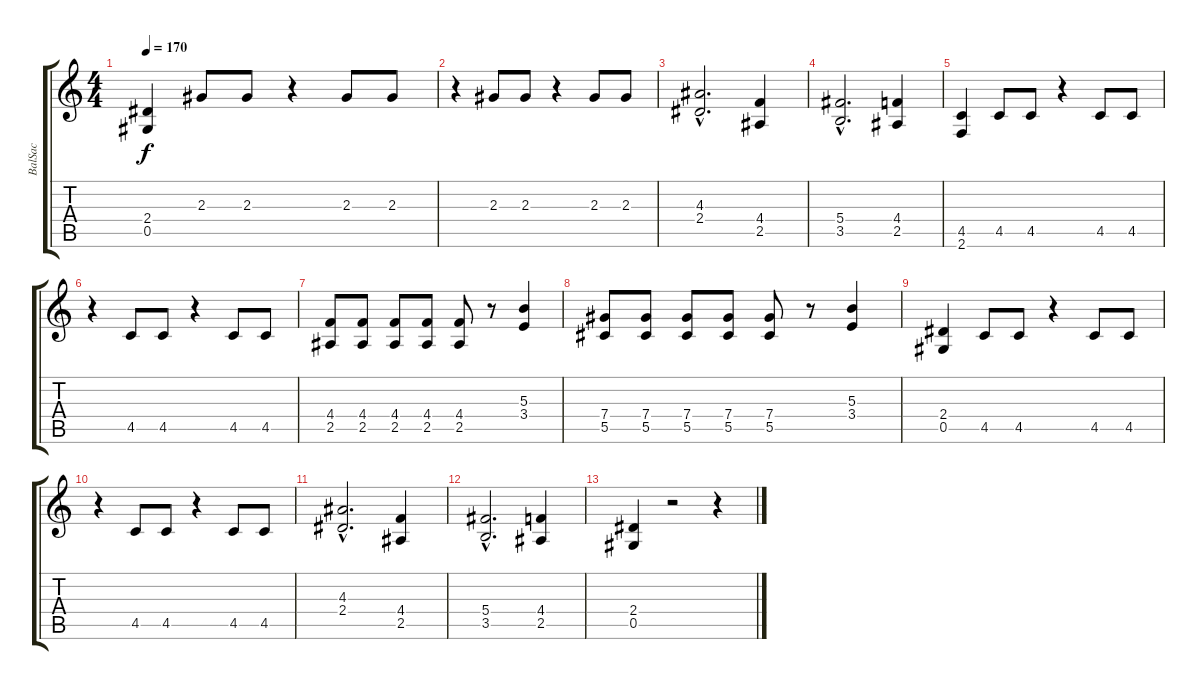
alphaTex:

\track ("BalSac" "BalSac") {instrument distortionguitar}
\staff {score tabs}
\tuning (Eb4 Bb3 Gb3 Db3 Ab2 Eb2) {hide}
\ts (4 4)
\tempo 170
\clef g2
\ks c
(2.4 0.5).4{dy f} 2.3.8 2.3.8 r.4 2.3.8 2.3.8 |
r.4 2.3.8 2.3.8 r.4 2.3.8 2.3.8 |
(4.3{hac} 2.4{hac}).2{d} (4.4 2.5).4 |
(5.4{hac} 3.5{hac}).2{d} (4.4 2.5).4 |
(4.5 2.6).4 4.5.8 4.5.8 r.4 4.5.8 4.5.8 |
r.4 4.5.8 4.5.8 r.4 4.5.8 4.5.8 |
(4.4 2.5).8 (4.4 2.5).8 (4.4 2.5).8 (4.4 2.5).8 (4.4 2.5).8 r.8 (5.3 3.4).4 |
(7.4 5.5).8 (7.4 5.5).8 (7.4 5.5).8 (7.4 5.5).8 (7.4 5.5).8 r.8 (5.3 3.4).4 |
(2.4 0.5).4 4.5.8 4.5.8 r.4 4.5.8 4.5.8 |
r.4 4.5.8 4.5.8 r.4 4.5.8 4.5.8 |
(4.3{hac} 2.4{hac}).2{d} (4.4 2.5).4 |
(5.4{hac} 3.5{hac}).2{d} (4.4 2.5).4 |
(2.4 0.5).4 r.2 r.4
